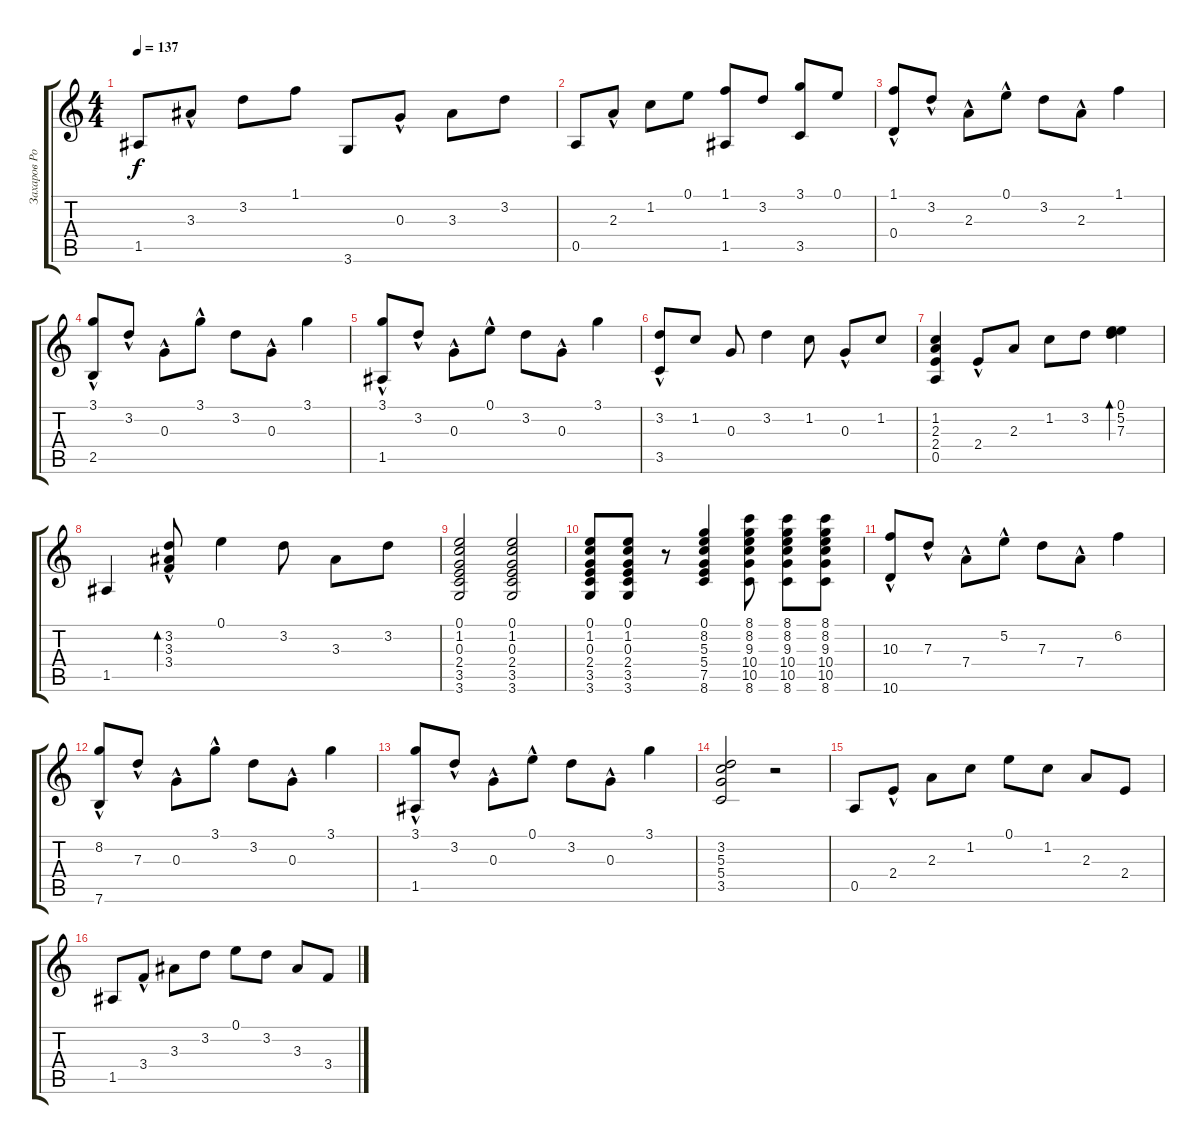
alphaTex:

\track ("Захаров Роман" "Захаров Ро") {instrument acousticguitarsteel}
\staff {score tabs}
\tuning (E4 B3 G3 D3 A2 E2) {hide}
\ts (4 4)
\tempo 137
\clef g2
\ks c
1.5.8{dy f} 3.3{hac}.8 3.2.8 1.1.8 3.6.8 0.3{hac}.8 3.3.8 3.2.8 |
0.5.8 2.3{hac}.8 1.2.8 0.1.8 (1.1 1.5).8 3.2.8 (3.1 3.5).8 0.1.8 |
(1.1{hac} 0.4).8 3.2{hac}.8 2.3{hac}.8 0.1{hac}.8 3.2.8 2.3{hac}.8 1.1.4 |
(3.1{hac} 2.5).8 3.2{hac}.8 0.3{hac}.8 3.1{hac}.8 3.2.8 0.3{hac}.8 3.1.4 |
(3.1{hac} 1.5).8 3.2{hac}.8 0.3{hac}.8 0.1{hac}.8 3.2.8 0.3{hac}.8 3.1.4 |
(3.2 3.5{hac}).8 1.2.8 0.3.8 3.2.4 1.2.8 0.3{hac}.8 1.2.8 |
(1.2 2.3 2.4 0.5).4 2.4{hac}.8 2.3.8 1.2.8 3.2.8 (0.1 5.2 7.3).4{bd 240} |
1.5.4 (3.2 3.3 3.4{hac}).8{bd 240} 0.1.4 3.2.8 3.3.8 3.2.8 |
(0.1 1.2 0.3 2.4 3.5 3.6).2 (0.1 1.2 0.3 2.4 3.5 3.6).2 |
(0.1 1.2 0.3 2.4 3.5 3.6).8 (0.1 1.2 0.3 2.4 3.5 3.6).8 r.8 (0.1 8.2 5.3 5.4 7.5 8.6).4 (8.1 8.2 9.3 10.4 10.5 8.6).8 (8.1 8.2 9.3 10.4 10.5 8.6).8 (8.1 8.2 9.3 10.4 10.5 8.6).8 |
(10.3{hac} 10.6).8 7.3{hac}.8 7.4{hac}.8 5.2{hac}.8 7.3.8 7.4{hac}.8 6.2.4 |
(8.2{hac} 7.6).8 7.3{hac}.8 0.3{hac}.8 3.1{hac}.8 3.2.8 0.3{hac}.8 3.1.4 |
(3.1{hac} 1.5).8 3.2{hac}.8 0.3{hac}.8 0.1{hac}.8 3.2.8 0.3{hac}.8 3.1.4 |
(3.2 5.3 5.4 3.5).2 r.2 |
0.5.8 2.4{hac}.8 2.3.8 1.2.8 0.1.8 1.2.8 2.3.8 2.4.8 |
1.5.8 3.4{hac}.8 3.3.8 3.2.8 0.1.8 3.2.8 3.3.8 3.4.8
